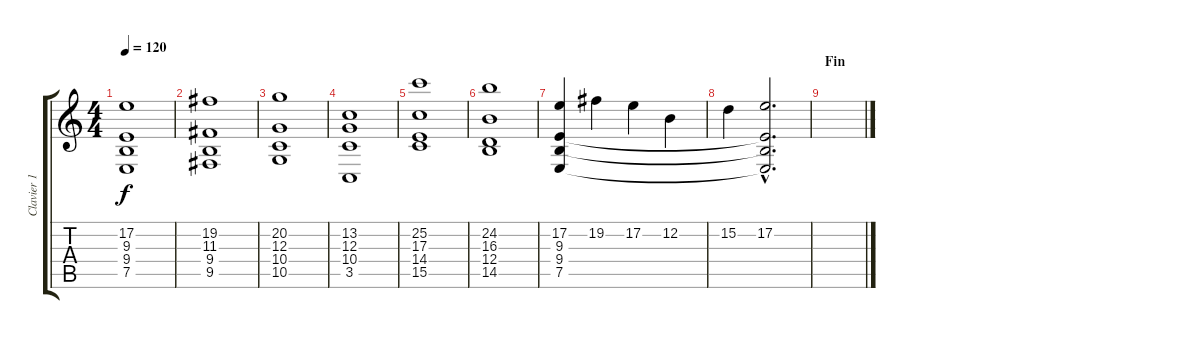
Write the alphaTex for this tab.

\track ("Clavier 1" "Clavier 1") {instrument voiceoohs}
\staff {score tabs}
\tuning (E4 B3 G3 D3 A2 E2) {hide}
\ts (4 4)
\tempo 120
\clef g2
\ks c
(17.2 9.3 9.4 7.5).1{dy f} |
(19.2 11.3 9.4 9.5).1 |
(20.2 12.3 10.4 10.5).1 |
(13.2 12.3 10.4 3.5).1 |
(25.2 17.3 14.4 15.5).1 |
(24.2 16.3 12.4 14.5).1 |
(17.2 9.3 9.4 7.5).4 19.2.4 17.2.4 12.2.4 |
15.2.4 (17.2{hac} 9.3{hac t} 9.4{hac t} 7.5{hac t}).2{d} |
\section ("" "Fin")
